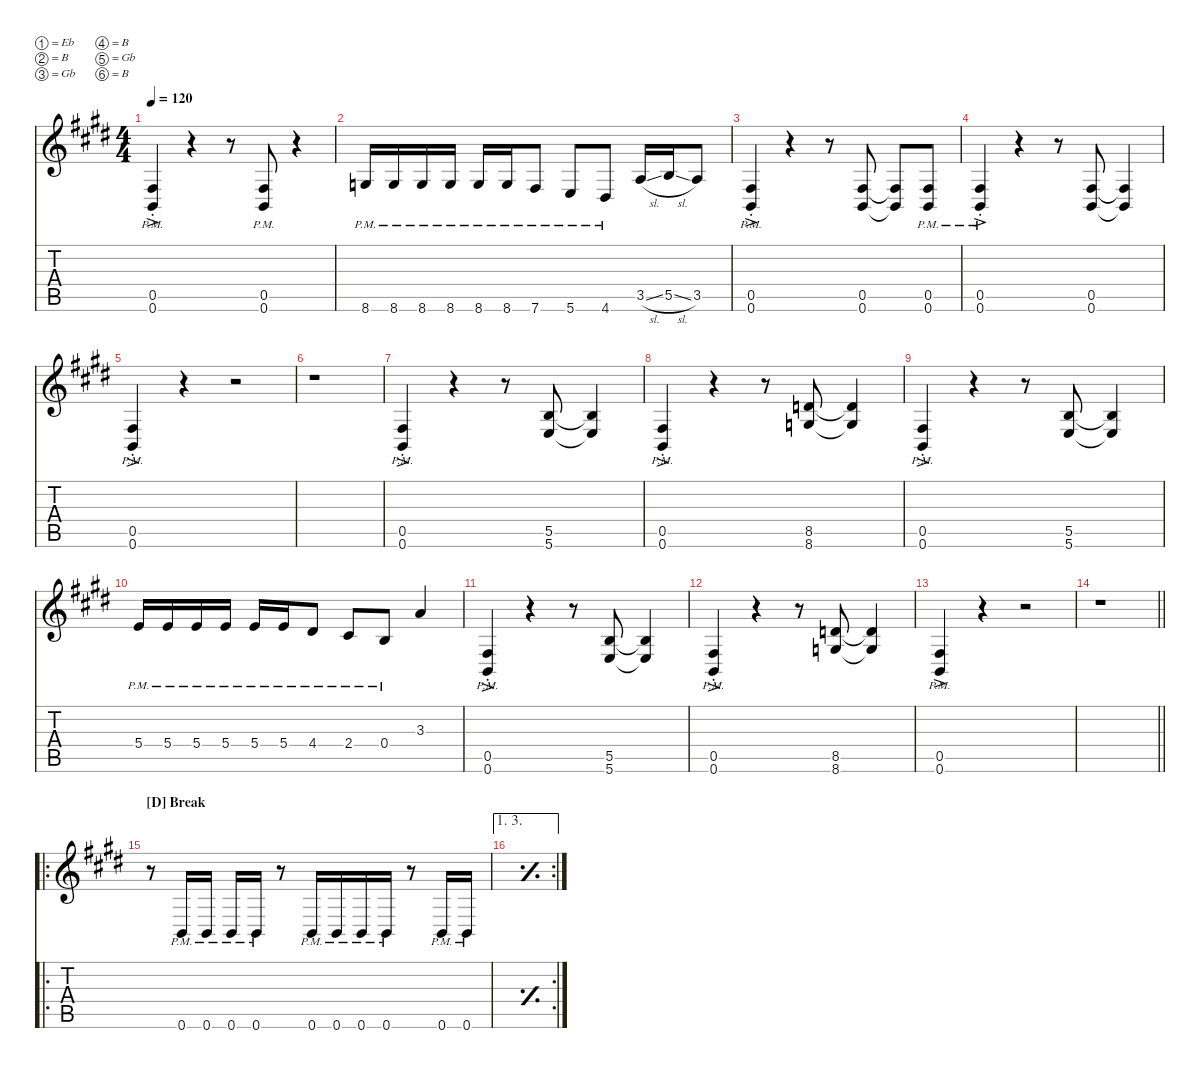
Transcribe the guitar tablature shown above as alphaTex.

\defaultSystemsLayout 4
\hideDynamics
\bracketExtendMode nobrackets
\singleTrackTrackNamePolicy hidden
\multiTrackTrackNamePolicy hidden
\firstSystemTrackNameMode fullname
\firstSystemTrackNameOrientation horizontal
\otherSystemsTrackNameOrientation horizontal
\track ("Rhythm Guitar 1" "Rhy.Gtr1") {multiBarRest instrument distortionguitar}
\staff {score tabs}
\tuning (Eb4 B3 Gb3 B2 Gb2 B1)
\ts (4 4)
\tempo 120
\clef g2
\ks e
(0.6{ac pm st acc forcenatural} 0.5{ac pm st acc #}).4{dy mf} r.4 r.8 (0.6{pm acc forcenatural} 0.5{pm acc #}).8 r.4 |
8.6{pm acc forcenatural}.16 8.6{pm acc forcenatural}.16 8.6{pm acc forcenatural}.16 8.6{pm acc forcenatural}.16 8.6{pm acc forcenatural}.16 8.6{pm acc forcenatural}.16 7.6{pm acc #}.8 5.6{pm acc forcenatural}.8 4.6{pm acc #}.8 3.5{sl acc forcenatural}.16 5.5{sl acc forcenatural}.16 3.5{acc forcenatural}.8 |
(0.6{ac pm st acc forcenatural} 0.5{ac pm st acc #}).4 r.4 r.8 (0.6{acc forcenatural} 0.5{acc #}).8 (0.5{t acc #} 0.6{t acc forcenatural}).8 (0.6{pm acc forcenatural} 0.5{pm acc #}).8 |
(0.6{ac pm st acc forcenatural} 0.5{ac pm st acc #}).4 r.4 r.8 (0.6{acc forcenatural} 0.5{acc #}).8 (0.5{t acc #} 0.6{t acc forcenatural}).4 |
(0.6{ac pm st acc forcenatural} 0.5{ac pm st acc #}).4 r.4 r.2 |
r.1 |
(0.6{ac pm st acc forcenatural} 0.5{ac pm st acc #}).4 r.4 r.8 (5.6{acc forcenatural} 5.5{acc forcenatural}).8 (5.5{t acc forcenatural} 5.6{t acc forcenatural}).4 |
(0.6{ac pm st acc forcenatural} 0.5{ac pm st acc #}).4 r.4 r.8 (8.6{acc forcenatural} 8.5{acc forcenatural}).8 (8.5{t acc forcenatural} 8.6{t acc forcenatural}).4 |
(0.6{ac pm st acc forcenatural} 0.5{ac pm st acc #}).4 r.4 r.8 (5.6{acc forcenatural} 5.5{acc forcenatural}).8 (5.5{t acc forcenatural} 5.6{t acc forcenatural}).4 |
5.4{pm acc forcenatural}.16 5.4{pm acc forcenatural}.16 5.4{pm acc forcenatural}.16 5.4{pm acc forcenatural}.16 5.4{pm acc forcenatural}.16 5.4{pm acc forcenatural}.16 4.4{pm acc #}.8 2.4{pm acc #}.8 0.4{pm acc forcenatural}.8 3.3{acc forcenatural}.4 |
(0.6{ac pm st acc forcenatural} 0.5{ac pm st acc #}).4 r.4 r.8 (5.6{acc forcenatural} 5.5{acc forcenatural}).8 (5.5{t acc forcenatural} 5.6{t acc forcenatural}).4 |
(0.6{ac pm st acc forcenatural} 0.5{ac pm st acc #}).4 r.4 r.8 (8.6{acc forcenatural} 8.5{acc forcenatural}).8 (8.5{t acc forcenatural} 8.6{t acc forcenatural}).4 |
(0.6{ac pm acc forcenatural} 0.5{ac pm acc #}).4 r.4 r.2 |
\barLineRight lightlight
r.1 |
\ro
\section ("D" "Break")
r.8 0.6{pm acc forcenatural}.16 0.6{pm acc forcenatural}.16 0.6{pm acc forcenatural}.16 0.6{pm acc forcenatural}.16 r.8 0.6{pm acc forcenatural}.16 0.6{pm acc forcenatural}.16 0.6{pm acc forcenatural}.16 0.6{pm acc forcenatural}.16 r.8 0.6{pm acc forcenatural}.16 0.6{pm acc forcenatural}.16 |
\ae (1 3)
\rc 2
\simile simple
